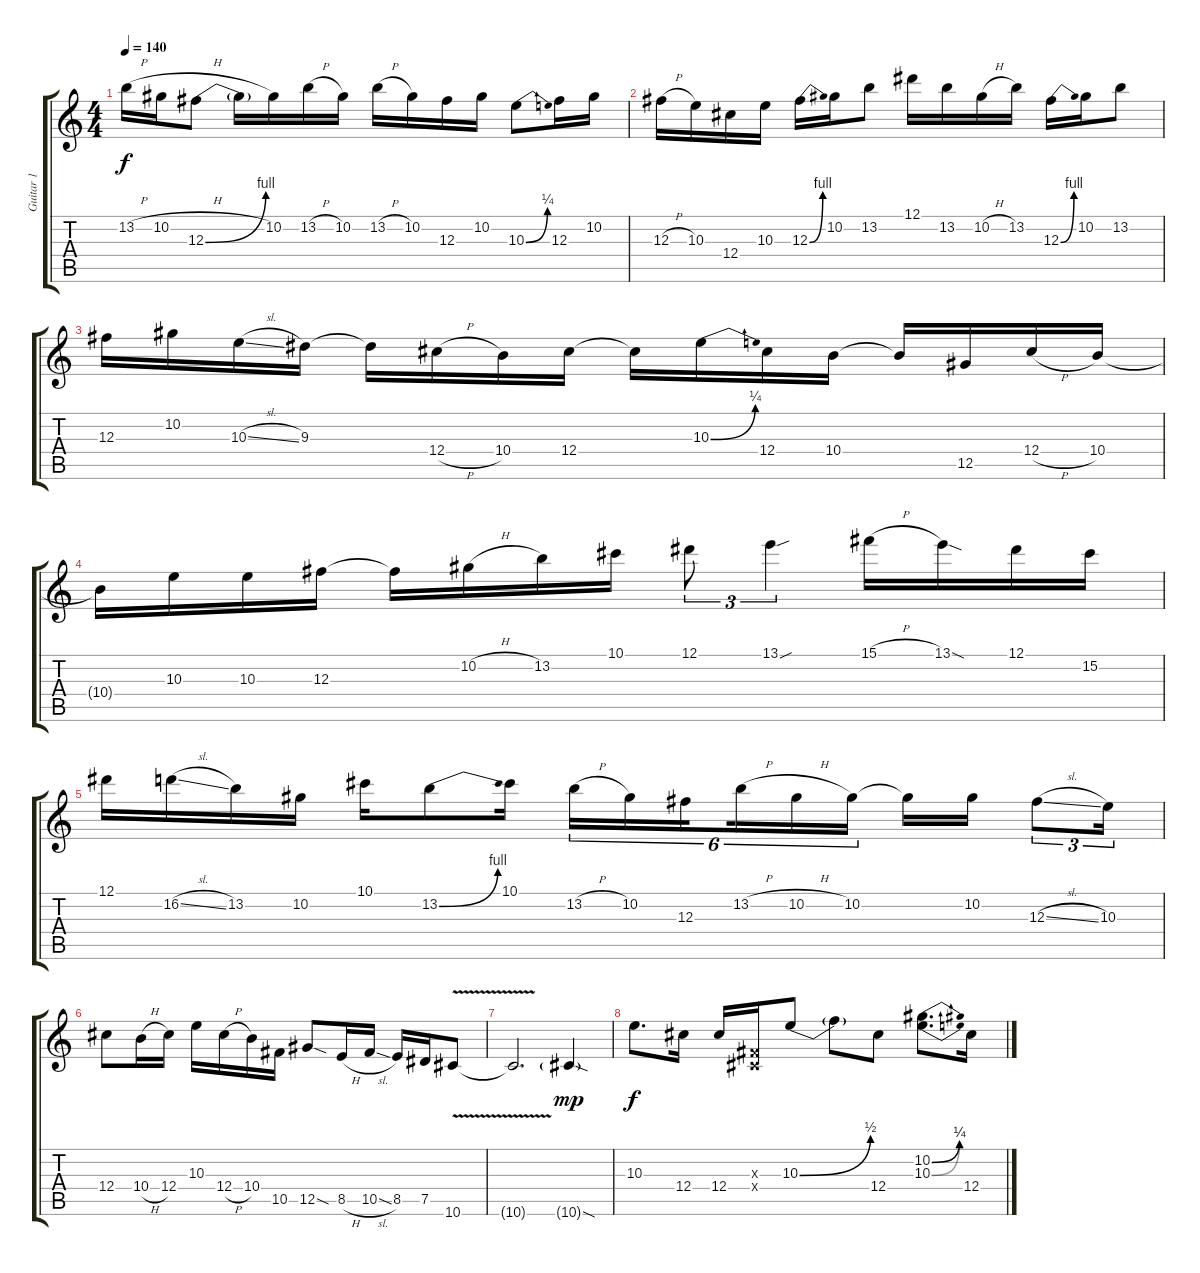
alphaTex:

\track ("Guitar 1" "Guitar 1") {instrument distortionguitar}
\staff {score tabs}
\tuning (Eb4 Bb3 Gb3 Db3 Ab2 Eb2) {hide}
\ts (4 4)
\tempo 140
\clef g2
\ks c
13.2{h}.16{dy f} 10.2{h}.16 12.3{be (bend 0 0 60 4)}.8 12.3{t}.16 10.2.16 13.2{h}.16 10.2.16 13.2{h}.16 10.2.16 12.3.16 10.2.16 10.3{be (bend 0 0 60 1)}.8 12.3.16 10.2.16 |
12.3{h}.16 10.3.16 12.4.16 10.3.16 12.3{be (bend 0 0 60 4)}.16 10.2.16 13.2.8 12.1.16 13.2.16 10.2{h}.16 13.2.16 12.3{be (bend 0 0 60 4)}.16 10.2.16 13.2.8 |
12.3.16 10.2.16 10.3{sl}.16 9.3.16 9.3{t}.16 12.4{h}.16 10.4.16 12.4.16 12.4{t}.16 10.3{be (bend 0 0 60 1)}.16 12.4.16 10.4.16 10.4{t}.16 12.5.16 12.4{h}.16 10.4.16 |
10.4{t}.16 10.3.16 10.3.16 12.3.16 12.3{t}.16 10.2{h}.16 13.2.16 10.1.16 12.1.8{tu (3 2)} 13.1{sou}.4{tu (3 2)} 15.1{h}.16 13.1{sod}.16 12.1.16 15.2.16 |
12.1.16 16.2{sl}.16 13.2.16 10.2.16 10.1.16 13.2{be (bend 0 0 60 4)}.8 10.1.16 13.2{h}.16{tu (6 4)} 10.2.16{tu (6 4)} 12.3.16{tu (6 4) beam splitsecondary} 13.2{h}.16{tu (6 4)} 10.2{h}.16{tu (6 4)} 10.2.16{tu (6 4)} 10.2{t}.16 10.2.16 12.3{sl}.8{tu (3 2)} 10.3.16{tu (3 2)} |
12.4.8 10.4{h}.16 12.4.16 10.3.16 12.4{h}.16 10.4.16 10.5.16 12.5{sod}.8 8.5{h}.16 10.5{sl}.16 8.5.16 7.5.16 10.6{v}.8 |
10.6{t}.2{d} 10.6{sod g}.4{dy mp} |
10.3.8{d dy f} 12.4.16 12.4.16 (0.3{x} 0.4{x}).16 10.3{be (bend 0 0 60 2)}.8 10.3{t}.8 12.4.8 (10.2{be (bend 0 0 60 1)} 10.3{be (bend 0 0 60 1)}).8{d} 12.4.16
